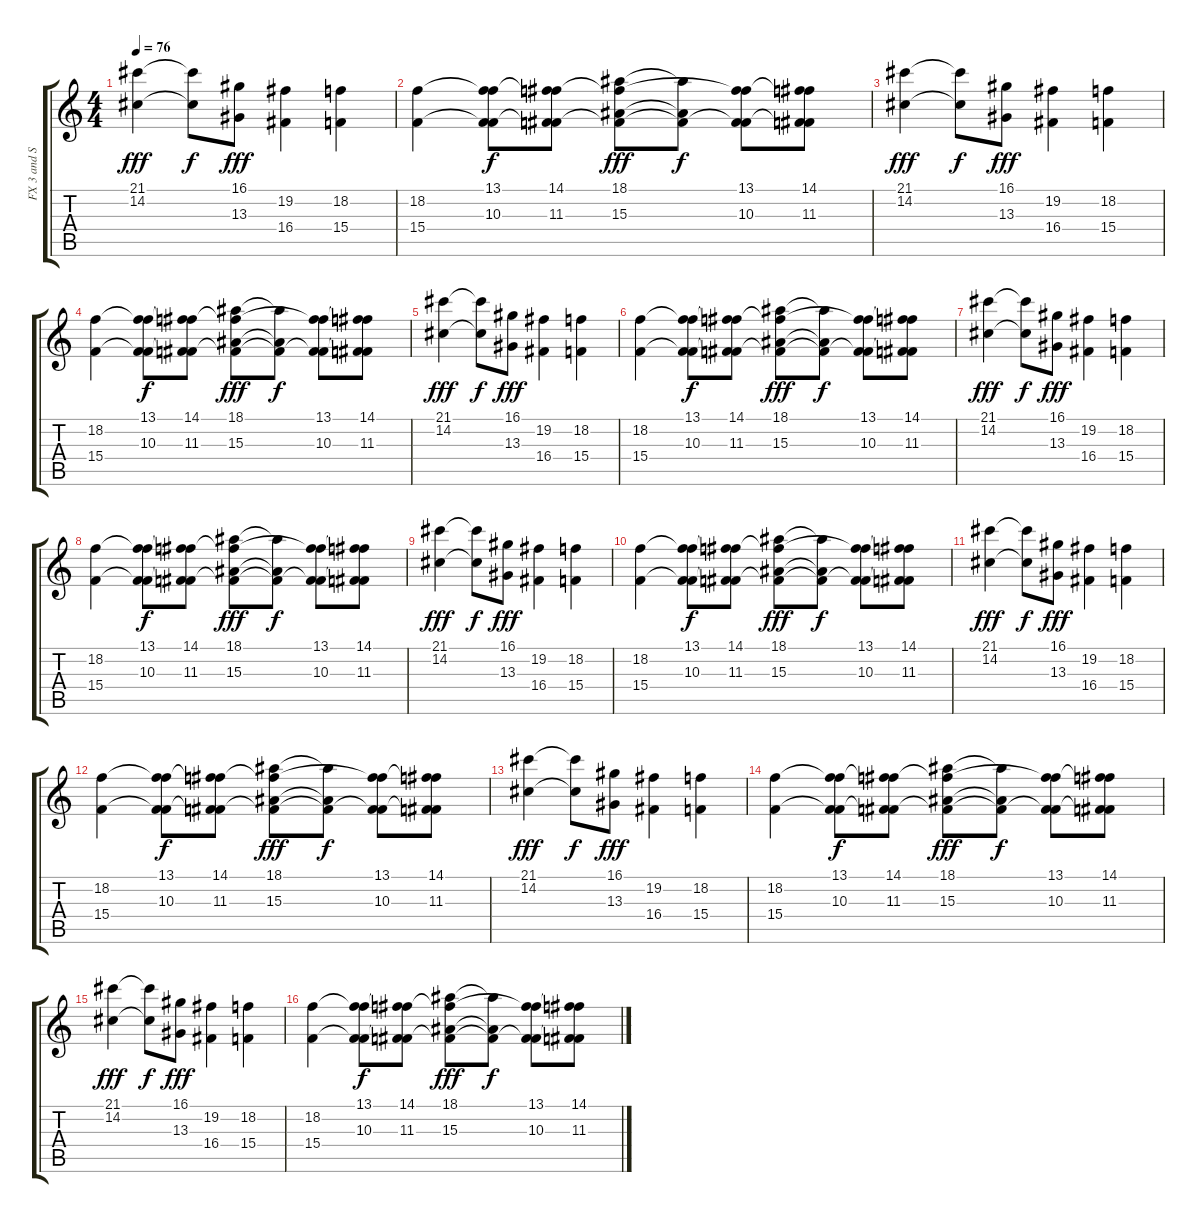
\track ("FX 3 and Strings 1" "FX 3 and S") {instrument glockenspiel}
\staff {score tabs}
\tuning (E4 B3 G3 D3 A2 E2) {hide}
\ts (4 4)
\tempo 76
\clef g2
\ks c
(21.1 14.2).4{dy fff} (21.1{t} 14.2{t}).8{dy f} (16.1 13.3).8{dy fff} (19.2 16.4).4 (18.2 15.4).4 |
(18.2 15.4).4 (13.1 18.2{t} 10.3 15.4{t}).8{dy f} (14.1 18.2{t} 11.3 15.4{t}).8 (18.1 18.2{t} 15.3 15.4{t}).8{dy fff} (18.1{t} 15.3{t} 15.4{t}).8{dy f} (13.1 18.2{t} 10.3 15.4{t}).8 (14.1 18.2{t} 11.3 15.4{t}).8 |
(21.1 14.2).4{dy fff} (21.1{t} 14.2{t}).8{dy f} (16.1 13.3).8{dy fff} (19.2 16.4).4 (18.2 15.4).4 |
(18.2 15.4).4 (13.1 18.2{t} 10.3 15.4{t}).8{dy f} (14.1 18.2{t} 11.3 15.4{t}).8 (18.1 18.2{t} 15.3 15.4{t}).8{dy fff} (18.1{t} 15.3{t} 15.4{t}).8{dy f} (13.1 18.2{t} 10.3 15.4{t}).8 (14.1 18.2{t} 11.3 15.4{t}).8 |
(21.1 14.2).4{dy fff} (21.1{t} 14.2{t}).8{dy f} (16.1 13.3).8{dy fff} (19.2 16.4).4 (18.2 15.4).4 |
(18.2 15.4).4 (13.1 18.2{t} 10.3 15.4{t}).8{dy f} (14.1 18.2{t} 11.3 15.4{t}).8 (18.1 18.2{t} 15.3 15.4{t}).8{dy fff} (18.1{t} 15.3{t} 15.4{t}).8{dy f} (13.1 18.2{t} 10.3 15.4{t}).8 (14.1 18.2{t} 11.3 15.4{t}).8 |
(21.1 14.2).4{dy fff} (21.1{t} 14.2{t}).8{dy f} (16.1 13.3).8{dy fff} (19.2 16.4).4 (18.2 15.4).4 |
(18.2 15.4).4 (13.1 18.2{t} 10.3 15.4{t}).8{dy f} (14.1 18.2{t} 11.3 15.4{t}).8 (18.1 18.2{t} 15.3 15.4{t}).8{dy fff} (18.1{t} 15.3{t} 15.4{t}).8{dy f} (13.1 18.2{t} 10.3 15.4{t}).8 (14.1 18.2{t} 11.3 15.4{t}).8 |
(21.1 14.2).4{dy fff} (21.1{t} 14.2{t}).8{dy f} (16.1 13.3).8{dy fff} (19.2 16.4).4 (18.2 15.4).4 |
(18.2 15.4).4 (13.1 18.2{t} 10.3 15.4{t}).8{dy f} (14.1 18.2{t} 11.3 15.4{t}).8 (18.1 18.2{t} 15.3 15.4{t}).8{dy fff} (18.1{t} 15.3{t} 15.4{t}).8{dy f} (13.1 18.2{t} 10.3 15.4{t}).8 (14.1 18.2{t} 11.3 15.4{t}).8 |
(21.1 14.2).4{dy fff} (21.1{t} 14.2{t}).8{dy f} (16.1 13.3).8{dy fff} (19.2 16.4).4 (18.2 15.4).4 |
(18.2 15.4).4 (13.1 18.2{t} 10.3 15.4{t}).8{dy f} (14.1 18.2{t} 11.3 15.4{t}).8 (18.1 18.2{t} 15.3 15.4{t}).8{dy fff} (18.1{t} 15.3{t} 15.4{t}).8{dy f} (13.1 18.2{t} 10.3 15.4{t}).8 (14.1 18.2{t} 11.3 15.4{t}).8 |
(21.1 14.2).4{dy fff} (21.1{t} 14.2{t}).8{dy f} (16.1 13.3).8{dy fff} (19.2 16.4).4 (18.2 15.4).4 |
(18.2 15.4).4 (13.1 18.2{t} 10.3 15.4{t}).8{dy f} (14.1 18.2{t} 11.3 15.4{t}).8 (18.1 18.2{t} 15.3 15.4{t}).8{dy fff} (18.1{t} 15.3{t} 15.4{t}).8{dy f} (13.1 18.2{t} 10.3 15.4{t}).8 (14.1 18.2{t} 11.3 15.4{t}).8 |
(21.1 14.2).4{dy fff} (21.1{t} 14.2{t}).8{dy f} (16.1 13.3).8{dy fff} (19.2 16.4).4 (18.2 15.4).4 |
(18.2 15.4).4 (13.1 18.2{t} 10.3 15.4{t}).8{dy f} (14.1 18.2{t} 11.3 15.4{t}).8 (18.1 18.2{t} 15.3 15.4{t}).8{dy fff} (18.1{t} 15.3{t} 15.4{t}).8{dy f} (13.1 18.2{t} 10.3 15.4{t}).8 (14.1 18.2{t} 11.3 15.4{t}).8
